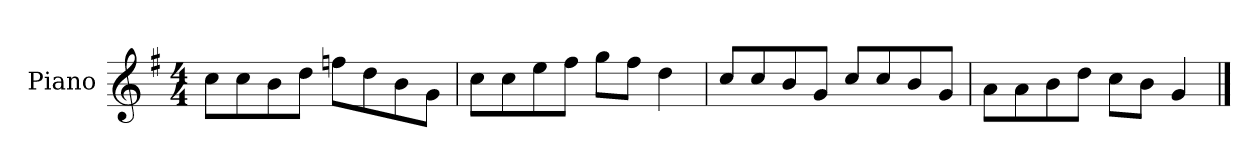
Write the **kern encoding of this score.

**kern
*part1
*staff1
*I"Piano
*I'P-no
*clefG2
*k[f#]
*M4/4
*MM90
=1
8cc\L
8cc\
8b\
8dd\J
8ffn\L
8dd\
8b\
8g\J
=2
8cc\L
8cc\
8ee\
8ff#\J
8gg\L
8ff#\J
4dd\
=3
8cc/L
8cc/
8b/
8g/J
8cc/L
8cc/
8b/
8g/J
=4
8a\L
8a\
8b\
8dd\J
8cc\L
8b\J
4g/
==
*-
